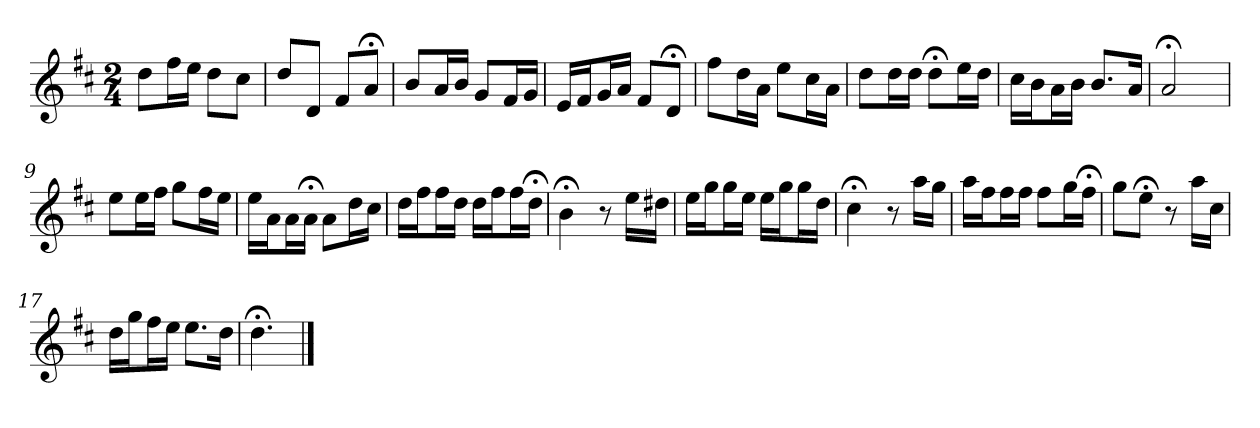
**kern
*part1
*staff1
*k[f#c#]
*D:
*M2/4
*MM120
=1
8ddL
16ff#L
16eeJJ
8ddL
8cc#J
=2
8ddL
8dJ
8f#L
8a;<J
=3
8bL
16aL
16bJJ
8gL
16f#L
16gJJ
=4
16eLL
16f#J
16gL
16aJJ
8f#L
8d;<;J
=5
8ff#L
16ddL
16aJJ
8eeL
16cc#L
16aJJ
=6
8ddL
16ddL
16ddJJ
8dd;<L
16eeL
16ddJJ
=7
16cc#LL
16bJ
16aL
16bJJ
8.bL
16aJk
=8
2a;<
=9
8eeL
16eeL
16ff#JJ
8ggL
16ff#L
16eeJJ
=10
16eeLL
16aJ
16aL
16a;<JJ
8aL
16ddL
16cc#JJ
=11
16ddLL
16ff#J
16ff#L
16ddJJ
16ddLL
16ff#J
16ff#L
16dd;<JJ
=12
4b;<
8r
16eeLL
16dd#XJJ
=13
16eeLL
16ggJ
16ggL
16eeJJ
16eeLL
16ggJ
16ggL
16ddJJ
=14
4cc#;<
8r
16aaLL
16ggJJ
=15
16aaLL
16ff#J
16ff#L
16ff#JJ
8ff#L
16ggL
16ff#;<JJ
=16
8ggL
8ee;<J
8r
16aaLL
16cc#JJ
=17
16ddLL
16ggJ
16ff#L
16eeJJ
8.eeL
16ddJk
=18
4.dd;<
==
*-
